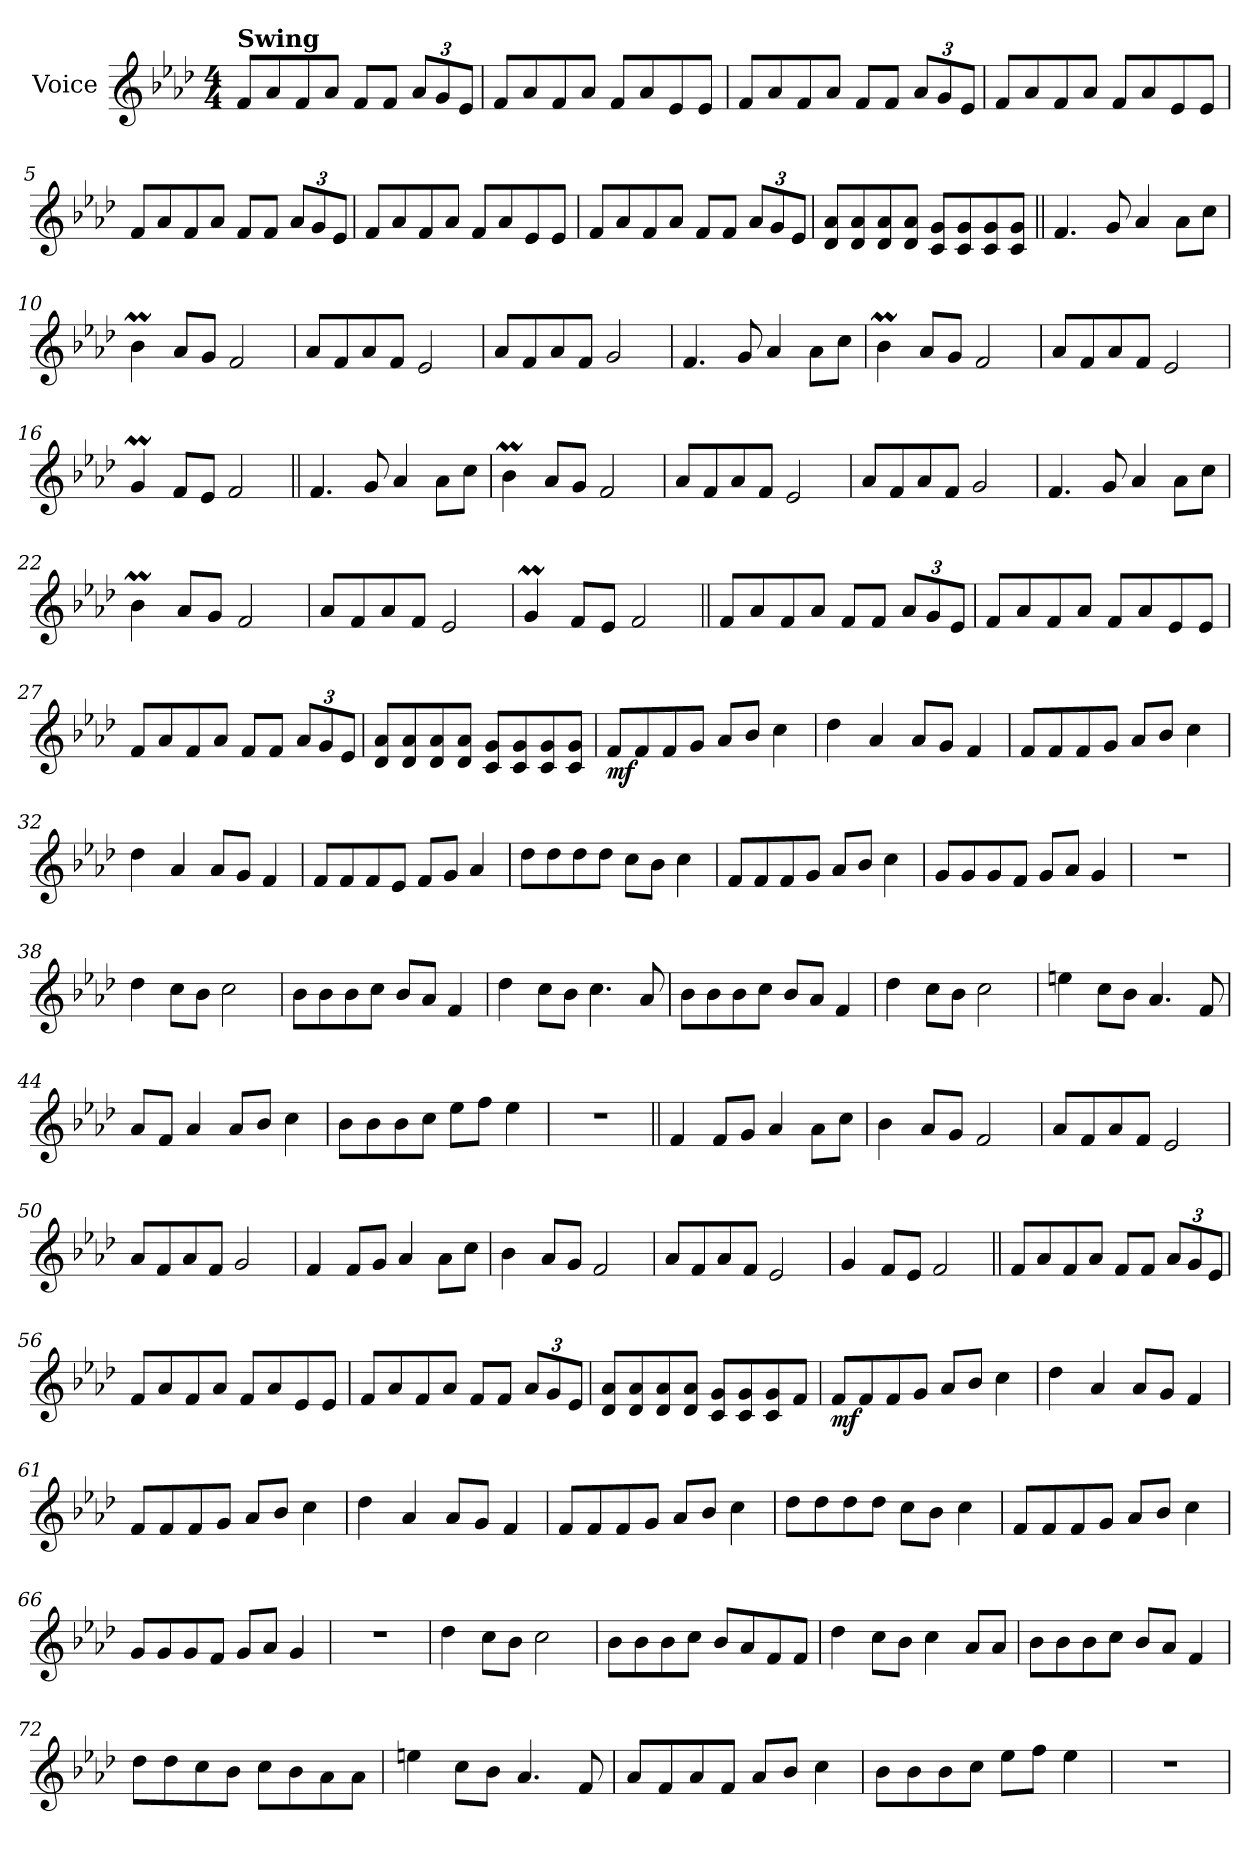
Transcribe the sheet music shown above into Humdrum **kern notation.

**kern	**dynam
*part1	*part1
*staff1	*staff1
*I"Voice	*
*I'Vc.	*
*clefG2	*
*k[b-e-a-d-]	*
*M4/4	*
*MM128	*
=1	=1
!LO:TX:B:t=Swing	!
8f!L	.
8a-!	.
8f!	.
8a-!J	.
8f!L	.
8f!J	.
*Xbrackettup	*
12a-!L	.
12g!	.
12e-!J	.
=2	=2
8f!L	.
8a-!	.
8f!	.
8a-!J	.
8f!L	.
8a-!	.
8e-!	.
8e-!J	.
=3	=3
8f!L	.
8a-!	.
8f!	.
8a-!J	.
8f!L	.
8f!J	.
12a-!L	.
12g!	.
12e-!J	.
=4	=4
8f!L	.
8a-!	.
8f!	.
8a-!J	.
8f!L	.
8a-!	.
8e-!	.
8e-!J	.
=5	=5
8f!L	.
8a-!	.
8f!	.
8a-!J	.
8f!L	.
8f!J	.
12a-!L	.
12g!	.
12e-!J	.
=6	=6
8f!L	.
8a-!	.
8f!	.
8a-!J	.
8f!L	.
8a-!	.
8e-!	.
8e-!J	.
=7	=7
8f!L	.
8a-!	.
8f!	.
8a-!J	.
8f!L	.
8f!J	.
12a-!L	.
12g!	.
12e-!J	.
=8	=8
8d-! 8a-!L	.
8d-! 8a-!	.
8d-! 8a-!	.
8d-! 8a-!J	.
8c! 8g!L	.
8c! 8g!	.
8c! 8g!	.
8c! 8g!J	.
=9||	=9||
4.f!	.
8g!	.
4a-!	.
8a-!L	.
8cc!J	.
=10	=10
4b-M!	.
8a-!L	.
8g!J	.
2f!	.
=11	=11
8a-!L	.
8f!	.
8a-!	.
8f!J	.
2e-!	.
=12	=12
8a-!L	.
8f!	.
8a-!	.
8f!J	.
2g!	.
=13	=13
4.f!	.
8g!	.
4a-!	.
8a-!L	.
8cc!J	.
=14	=14
4b-M!	.
8a-!L	.
8g!J	.
2f!	.
=15	=15
8a-!L	.
8f!	.
8a-!	.
8f!J	.
2e-!	.
=16	=16
4gm!	.
8f!L	.
8e-!J	.
2f!	.
=17||	=17||
4.f!	.
8g!	.
4a-!	.
8a-!L	.
8cc!J	.
=18	=18
4b-M!	.
8a-!L	.
8g!J	.
2f!	.
=19	=19
8a-!L	.
8f!	.
8a-!	.
8f!J	.
2e-!	.
=20	=20
8a-!L	.
8f!	.
8a-!	.
8f!J	.
2g!	.
=21	=21
4.f!	.
8g!	.
4a-!	.
8a-!L	.
8cc!J	.
=22	=22
4b-M!	.
8a-!L	.
8g!J	.
2f!	.
=23	=23
8a-!L	.
8f!	.
8a-!	.
8f!J	.
2e-!	.
=24	=24
4gm!	.
8f!L	.
8e-!J	.
2f!	.
=25||	=25||
8f!L	.
8a-!	.
8f!	.
8a-!J	.
8f!L	.
8f!J	.
12a-!L	.
12g!	.
12e-!J	.
=26	=26
8f!L	.
8a-!	.
8f!	.
8a-!J	.
8f!L	.
8a-!	.
8e-!	.
8e-!J	.
=27	=27
8f!L	.
8a-!	.
8f!	.
8a-!J	.
8f!L	.
8f!J	.
12a-!L	.
12g!	.
12e-!J	.
=28	=28
8d-! 8a-!L	.
8d-! 8a-!	.
8d-! 8a-!	.
8d-! 8a-!J	.
8c! 8g!L	.
8c! 8g!	.
8c! 8g!	.
8c! 8g!J	.
=29	=29
!	!LO:DY:b
8fL	mf
8f	.
8f	.
8gJ	.
8a-L	.
8b-J	.
4cc	.
=30	=30
4dd-	.
4a-	.
8a-L	.
8gJ	.
4f	.
=31	=31
8fL	.
8f	.
8f	.
8gJ	.
8a-L	.
8b-J	.
4cc	.
=32	=32
4dd-	.
4a-	.
8a-L	.
8gJ	.
4f	.
=33	=33
8fL	.
8f	.
8f	.
8e-J	.
8fL	.
8gJ	.
4a-	.
=34	=34
8dd-L	.
8dd-	.
8dd-	.
8dd-J	.
8ccL	.
8b-J	.
4cc	.
=35	=35
8fL	.
8f	.
8f	.
8gJ	.
8a-L	.
8b-J	.
4cc	.
=36	=36
8gL	.
8g	.
8g	.
8fJ	.
8gL	.
8a-J	.
4g	.
=37	=37
1r	.
=38	=38
4dd-	.
8ccL	.
8b-J	.
2cc	.
=39	=39
8b-L	.
8b-	.
8b-	.
8ccJ	.
8b-L	.
8a-J	.
4f	.
=40	=40
4dd-	.
8ccL	.
8b-J	.
4.cc	.
8a-	.
=41	=41
8b-L	.
8b-	.
8b-	.
8ccJ	.
8b-L	.
8a-J	.
4f	.
=42	=42
4dd-	.
8ccL	.
8b-J	.
2cc	.
=43	=43
4een	.
8ccL	.
8b-J	.
4.a-	.
8f	.
=44	=44
8a-L	.
8fJ	.
4a-	.
8a-L	.
8b-J	.
4cc	.
=45	=45
8b-L	.
8b-	.
8b-	.
8ccJ	.
8ee-L	.
8ffJ	.
4ee-	.
=46	=46
1r	.
=47||	=47||
4f	.
8fL	.
8gJ	.
4a-	.
8a-L	.
8ccJ	.
=48	=48
4b-	.
8a-L	.
8gJ	.
2f	.
=49	=49
8a-L	.
8f	.
8a-	.
8fJ	.
2e-	.
=50	=50
8a-L	.
8f	.
8a-	.
8fJ	.
2g	.
=51	=51
4f	.
8fL	.
8gJ	.
4a-	.
8a-L	.
8ccJ	.
=52	=52
4b-	.
8a-L	.
8gJ	.
2f	.
=53	=53
8a-L	.
8f	.
8a-	.
8fJ	.
2e-	.
=54	=54
4g	.
8fL	.
8e-J	.
2f	.
=55||	=55||
8f!L	.
8a-!	.
8f!	.
8a-!J	.
8f!L	.
8f!J	.
12a-!L	.
12g!	.
12e-!J	.
=56	=56
8f!L	.
8a-!	.
8f!	.
8a-!J	.
8f!L	.
8a-!	.
8e-!	.
8e-!J	.
=57	=57
8f!L	.
8a-!	.
8f!	.
8a-!J	.
8f!L	.
8f!J	.
12a-!L	.
12g!	.
12e-!J	.
=58	=58
8d-! 8a-!L	.
8d-! 8a-!	.
8d-! 8a-!	.
8d-! 8a-!J	.
8c! 8g!L	.
8c! 8g!	.
8c! 8g!	.
8fJ	.
=59	=59
!	!LO:DY:b
8fL	mf
8f	.
8f	.
8gJ	.
8a-L	.
8b-J	.
4cc	.
=60	=60
4dd-	.
4a-	.
8a-L	.
8gJ	.
4f	.
=61	=61
8fL	.
8f	.
8f	.
8gJ	.
8a-L	.
8b-J	.
4cc	.
=62	=62
4dd-	.
4a-	.
8a-L	.
8gJ	.
4f	.
=63	=63
8fL	.
8f	.
8f	.
8gJ	.
8a-L	.
8b-J	.
4cc	.
=64	=64
8dd-L	.
8dd-	.
8dd-	.
8dd-J	.
8ccL	.
8b-J	.
4cc	.
=65	=65
8fL	.
8f	.
8f	.
8gJ	.
8a-L	.
8b-J	.
4cc	.
=66	=66
8gL	.
8g	.
8g	.
8fJ	.
8gL	.
8a-J	.
4g	.
=67	=67
1r	.
=68	=68
4dd-	.
8ccL	.
8b-J	.
2cc	.
=69	=69
8b-L	.
8b-	.
8b-	.
8ccJ	.
8b-L	.
8a-	.
8f	.
8fJ	.
=70	=70
4dd-	.
8ccL	.
8b-J	.
4cc	.
8a-L	.
8a-J	.
=71	=71
8b-L	.
8b-	.
8b-	.
8ccJ	.
8b-L	.
8a-J	.
4f	.
=72	=72
8dd-L	.
8dd-	.
8cc	.
8b-J	.
8ccL	.
8b-	.
8a-	.
8a-J	.
=73	=73
4een	.
8ccL	.
8b-J	.
4.a-	.
8f	.
=74	=74
8a-L	.
8f	.
8a-	.
8fJ	.
8a-L	.
8b-J	.
4cc	.
=75	=75
8b-L	.
8b-	.
8b-	.
8ccJ	.
8ee-L	.
8ffJ	.
4ee-	.
=76	=76
1r	.
=	=
*-	*-
